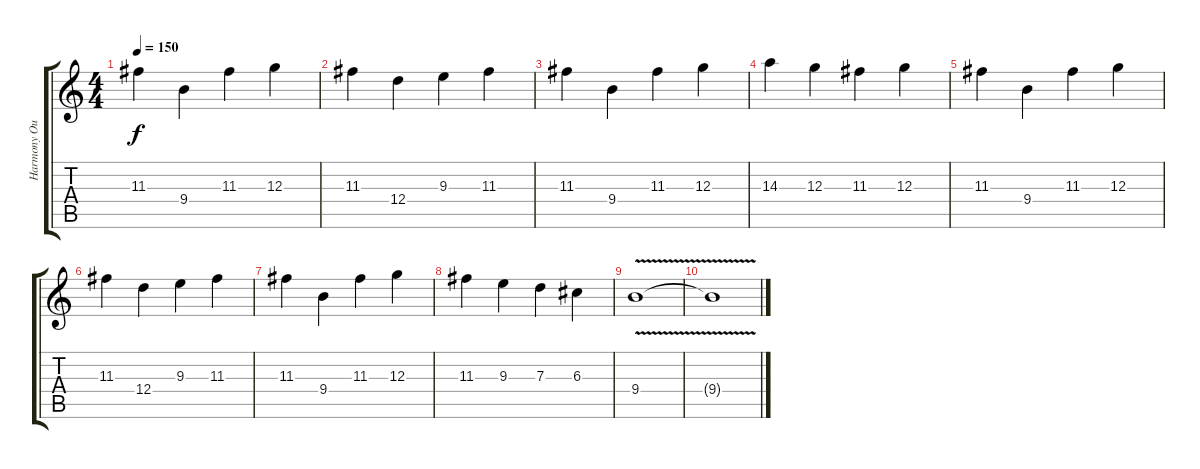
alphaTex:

\track ("Harmony Outro 2" "Harmony Ou") {instrument distortionguitar}
\staff {score tabs}
\tuning (E4 B3 G3 D3 E2 B1) {hide}
\ts (4 4)
\tempo 150
\clef g2
\ks c
11.3.4{dy f} 9.4.4 11.3.4 12.3.4 |
11.3.4 12.4.4 9.3.4 11.3.4 |
11.3.4 9.4.4 11.3.4 12.3.4 |
14.3.4 12.3.4 11.3.4 12.3.4 |
11.3.4 9.4.4 11.3.4 12.3.4 |
11.3.4 12.4.4 9.3.4 11.3.4 |
11.3.4 9.4.4 11.3.4 12.3.4 |
11.3.4 9.3.4 7.3.4 6.3.4 |
9.4{v}.1 |
9.4{t}.1
